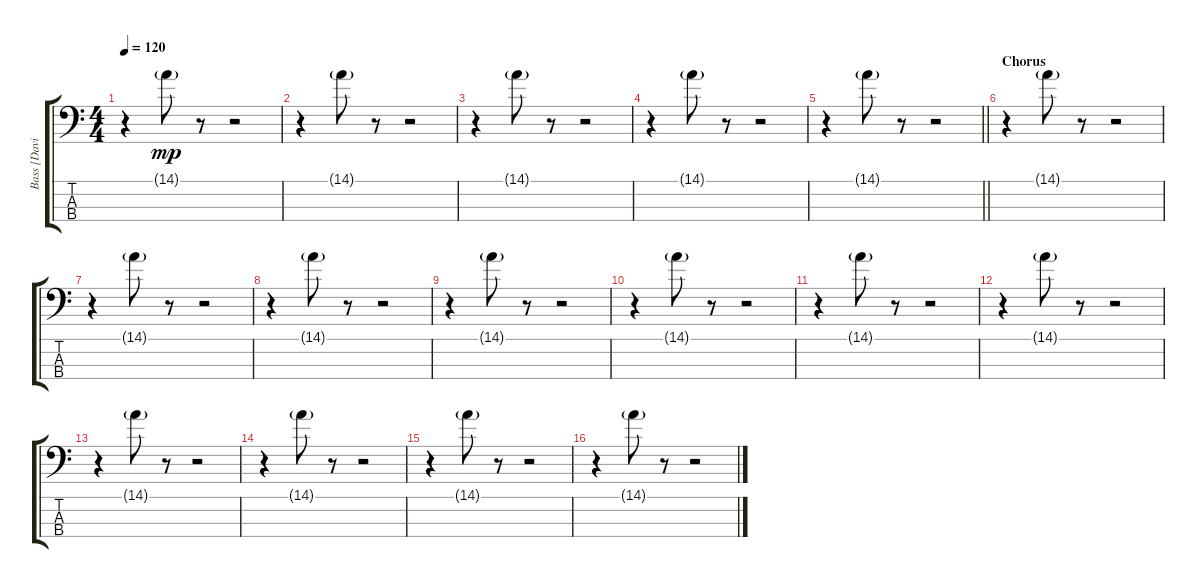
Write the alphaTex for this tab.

\track ("Bass [David J.]" "Bass [Davi") {instrument electricbassfinger}
\staff {score tabs}
\tuning (G2 D2 A1 E1) {hide}
\ts (4 4)
\tempo 120
\clef f4
\ks c
r.4{dy mp} 14.1{g}.8 r.8 r.2 |
r.4 14.1{g}.8 r.8 r.2 |
r.4 14.1{g}.8 r.8 r.2 |
r.4 14.1{g}.8 r.8 r.2 |
\barLineRight lightlight
r.4 14.1{g}.8 r.8 r.2 |
\section ("" "Chorus")
r.4 14.1{g}.8 r.8 r.2 |
r.4 14.1{g}.8 r.8 r.2 |
r.4 14.1{g}.8 r.8 r.2 |
r.4 14.1{g}.8 r.8 r.2 |
r.4 14.1{g}.8 r.8 r.2 |
r.4 14.1{g}.8 r.8 r.2 |
r.4 14.1{g}.8 r.8 r.2 |
r.4 14.1{g}.8 r.8 r.2 |
r.4 14.1{g}.8 r.8 r.2 |
r.4 14.1{g}.8 r.8 r.2 |
r.4 14.1{g}.8 r.8 r.2
